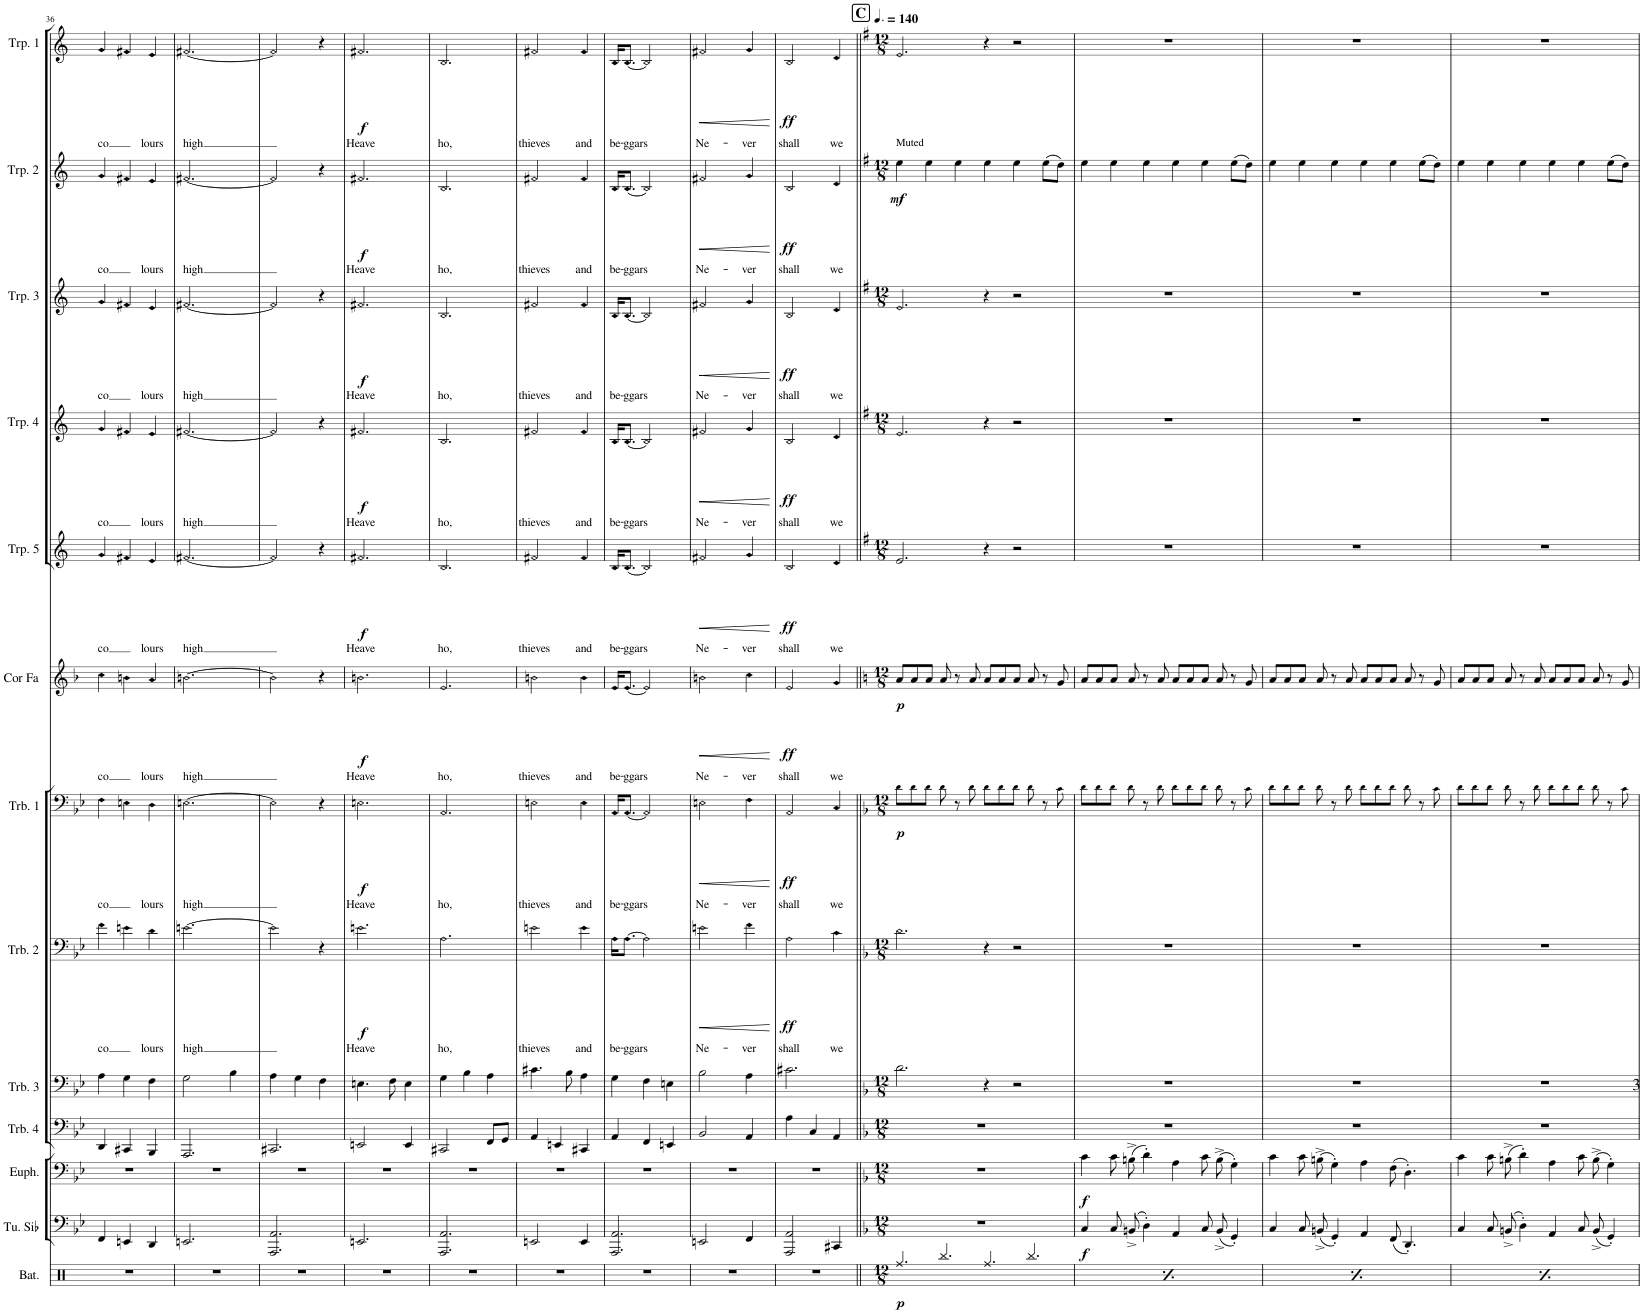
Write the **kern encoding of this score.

**kern	**dynam	**kern	**dynam	**kern	**dynam	**kern	**kern	**kern	**text	**dynam	**kern	**text	**dynam	**kern	**text	**dynam	**kern	**text	**dynam	**kern	**text	**dynam	**kern	**text	**dynam	**kern	**text	**dynam	**kern	**text	**dynam
*part13	*part13	*part12	*part12	*part11	*part11	*part10	*part9	*part8	*part8	*part8	*part7	*part7	*part7	*part6	*part6	*part6	*part5	*part5	*part5	*part4	*part4	*part4	*part3	*part3	*part3	*part2	*part2	*part2	*part1	*part1	*part1
*staff13	*staff13	*staff12	*staff12	*staff11	*staff11	*staff10	*staff9	*staff8	*staff8	*staff8	*staff7	*staff7	*staff7	*staff6	*staff6	*staff6	*staff5	*staff5	*staff5	*staff4	*staff4	*staff4	*staff3	*staff3	*staff3	*staff2	*staff2	*staff2	*staff1	*staff1	*staff1
*I"Batterie	*	*I"Tuba en Sib	*	*I"Euphonium	*	*I"Trombone 4	*I"Trombone 3	*I"Trombone 2	*	*	*I"Trombone 1	*	*	*I"Cor en Fa	*	*	*I"Trompette 5	*	*	*I"Trompette 4	*	*	*I"Trompette 3	*	*	*I"Trompette 2	*	*	*I"Trompette 1	*	*
*I'Bat.	*	*I'Tu. Sib	*	*I'Euph.	*	*I'Trb. 4	*I'Trb. 3	*I'Trb. 2	*	*	*I'Trb. 1	*	*	*I'Cor Fa	*	*	*I'Trp. 5	*	*	*I'Trp. 4	*	*	*I'Trp. 3	*	*	*I'Trp. 2	*	*	*I'Trp. 1	*	*
!!LO:PB:g=z
*clefX	*	*clefF4	*	*clefF4	*	*clefF4	*clefF4	*clefF4	*	*	*clefF4	*	*	*clefG2	*	*	*clefG2	*	*	*clefG2	*	*	*clefG2	*	*	*clefG2	*	*	*clefG2	*	*
*	*	*	*	*	*	*	*	*	*	*	*	*	*	*ITrd4c7	*	*	*ITrd1c2	*	*	*ITrd1c2	*	*	*ITrd1c2	*	*	*ITrd1c2	*	*	*ITrd1c2	*	*
*k[]	*	*k[b-e-]	*	*k[b-e-]	*	*k[b-e-]	*k[b-e-]	*k[b-e-]	*	*	*k[b-e-]	*	*	*k[b-]	*	*	*k[]	*	*	*k[]	*	*	*k[]	*	*	*k[]	*	*	*k[]	*	*
*M3/4	*	*M3/4	*	*M3/4	*	*M3/4	*M3/4	*M3/4	*	*	*M3/4	*	*	*M3/4	*	*	*M3/4	*	*	*M3/4	*	*	*M3/4	*	*	*M3/4	*	*	*M3/4	*	*
=36	=36	=36	=36	=36	=36	=36	=36	=36	=36	=36	=36	=36	=36	=36	=36	=36	=36	=36	=36	=36	=36	=36	=36	=36	=36	=36	=36	=36	=36	=36	=36
!	!	!	!	!	!	!	!	!	!LO:LY:b	!	!	!LO:LY:b	!	!	!LO:LY:b	!	!	!LO:LY:b	!	!	!LO:LY:b	!	!	!LO:LY:b	!	!	!LO:LY:b	!	!	!LO:LY:b	!
2.r	.	4FF/	.	2.r	.	4DD/	4A\	4f\	co	.	4F\	co	.	4cc\	co	.	4g/	co	.	4g/	co	.	4g/	co	.	4g/	co	.	4g/	co	.
.	.	4EEn/	.	.	.	4CC#X/	4G\	4en\	.	.	4En\	.	.	4bn\	.	.	4f#X/	.	.	4f#X/	.	.	4f#X/	.	.	4f#X/	.	.	4f#X/	.	.
!	!	!	!	!	!	!	!	!	!LO:LY:b	!	!	!LO:LY:b	!	!	!LO:LY:b	!	!	!LO:LY:b	!	!	!LO:LY:b	!	!	!LO:LY:b	!	!	!LO:LY:b	!	!	!LO:LY:b	!
.	.	4DD/	.	.	.	4BBB-/	4F\	4d\	lours	.	4D\	lours	.	4a/	lours	.	4e/	lours	.	4e/	lours	.	4e/	lours	.	4e/	lours	.	4e/	lours	.
=37	=37	=37	=37	=37	=37	=37	=37	=37	=37	=37	=37	=37	=37	=37	=37	=37	=37	=37	=37	=37	=37	=37	=37	=37	=37	=37	=37	=37	=37	=37	=37
!	!	!	!	!	!	!	!	!	!LO:LY:b	!	!	!LO:LY:b	!	!	!LO:LY:b	!	!	!LO:LY:b	!	!	!LO:LY:b	!	!	!LO:LY:b	!	!	!LO:LY:b	!	!	!LO:LY:b	!
2.r	.	2.EEn/	.	2.r	.	2.AAA/	2G\	[2.en\	high	.	[2.En\	high	.	[2.bn\	high	.	[2.f#X/	high	.	[2.f#X/	high	.	[2.f#X/	high	.	[2.f#X/	high	.	[2.f#X/	high	.
.	.	.	.	.	.	.	4B-\	.	.	.	.	.	.	.	.	.	.	.	.	.	.	.	.	.	.	.	.	.	.	.	.
=38	=38	=38	=38	=38	=38	=38	=38	=38	=38	=38	=38	=38	=38	=38	=38	=38	=38	=38	=38	=38	=38	=38	=38	=38	=38	=38	=38	=38	=38	=38	=38
2.r	.	2.AAA/ 2.AA/	.	2.r	.	2.CC#X/	4A\	2e\]	.	.	2E\]	.	.	2b\]	.	.	2f#/]	.	.	2f#/]	.	.	2f#/]	.	.	2f#/]	.	.	2f#/]	.	.
.	.	.	.	.	.	.	4G\	.	.	.	.	.	.	.	.	.	.	.	.	.	.	.	.	.	.	.	.	.	.	.	.
.	.	.	.	.	.	.	4F\	4r	.	.	4r	.	.	4r	.	.	4r	.	.	4r	.	.	4r	.	.	4r	.	.	4r	.	.
=39	=39	=39	=39	=39	=39	=39	=39	=39	=39	=39	=39	=39	=39	=39	=39	=39	=39	=39	=39	=39	=39	=39	=39	=39	=39	=39	=39	=39	=39	=39	=39
!	!	!	!	!	!	!	!	!	!LO:LY:b	!LO:DY:b	!	!LO:LY:b	!LO:DY:b	!	!LO:LY:b	!LO:DY:b	!	!LO:LY:b	!LO:DY:b	!	!LO:LY:b	!LO:DY:b	!	!LO:LY:b	!LO:DY:b	!	!LO:LY:b	!LO:DY:b	!	!LO:LY:b	!LO:DY:b
2.r	.	2.EEn/	.	2.r	.	2EEn/	4.En\	2.en\	Heave	f	2.En\	Heave	f	2.bn\	Heave	f	2.f#X/	Heave	f	2.f#X/	Heave	f	2.f#X/	Heave	f	2.f#X/	Heave	f	2.f#X/	Heave	f
.	.	.	.	.	.	.	8F\	.	.	.	.	.	.	.	.	.	.	.	.	.	.	.	.	.	.	.	.	.	.	.	.
.	.	.	.	.	.	4EE/	4E\	.	.	.	.	.	.	.	.	.	.	.	.	.	.	.	.	.	.	.	.	.	.	.	.
=40	=40	=40	=40	=40	=40	=40	=40	=40	=40	=40	=40	=40	=40	=40	=40	=40	=40	=40	=40	=40	=40	=40	=40	=40	=40	=40	=40	=40	=40	=40	=40
!	!	!	!	!	!	!	!	!	!LO:LY:b	!	!	!LO:LY:b	!	!	!LO:LY:b	!	!	!LO:LY:b	!	!	!LO:LY:b	!	!	!LO:LY:b	!	!	!LO:LY:b	!	!	!LO:LY:b	!
2.r	.	2.AAA/ 2.AA/	.	2.r	.	2CC#X/	4G\	2.A\	ho,	.	2.AA/	ho,	.	2.e/	ho,	.	2.B/	ho,	.	2.B/	ho,	.	2.B/	ho,	.	2.B/	ho,	.	2.B/	ho,	.
.	.	.	.	.	.	.	4B-\	.	.	.	.	.	.	.	.	.	.	.	.	.	.	.	.	.	.	.	.	.	.	.	.
.	.	.	.	.	.	8FF/L	4A\	.	.	.	.	.	.	.	.	.	.	.	.	.	.	.	.	.	.	.	.	.	.	.	.
.	.	.	.	.	.	8GG/J	.	.	.	.	.	.	.	.	.	.	.	.	.	.	.	.	.	.	.	.	.	.	.	.	.
=41	=41	=41	=41	=41	=41	=41	=41	=41	=41	=41	=41	=41	=41	=41	=41	=41	=41	=41	=41	=41	=41	=41	=41	=41	=41	=41	=41	=41	=41	=41	=41
!	!	!	!	!	!	!	!	!	!LO:LY:b	!	!	!LO:LY:b	!	!	!LO:LY:b	!	!	!LO:LY:b	!	!	!LO:LY:b	!	!	!LO:LY:b	!	!	!LO:LY:b	!	!	!LO:LY:b	!
2.r	.	2EEn/	.	2.r	.	4AA/	4.c#X\	2en\	thieves	.	2En\	thieves	.	2bn\	thieves	.	2f#X/	thieves	.	2f#X/	thieves	.	2f#X/	thieves	.	2f#X/	thieves	.	2f#X/	thieves	.
.	.	.	.	.	.	4EEn/	.	.	.	.	.	.	.	.	.	.	.	.	.	.	.	.	.	.	.	.	.	.	.	.	.
.	.	.	.	.	.	.	8B-\	.	.	.	.	.	.	.	.	.	.	.	.	.	.	.	.	.	.	.	.	.	.	.	.
!	!	!	!	!	!	!	!	!	!LO:LY:b	!	!	!LO:LY:b	!	!	!LO:LY:b	!	!	!LO:LY:b	!	!	!LO:LY:b	!	!	!LO:LY:b	!	!	!LO:LY:b	!	!	!LO:LY:b	!
.	.	4EE/	.	.	.	4CC#X/	4A\	4e\	and	.	4E\	and	.	4b\	and	.	4f#/	and	.	4f#/	and	.	4f#/	and	.	4f#/	and	.	4f#/	and	.
=42	=42	=42	=42	=42	=42	=42	=42	=42	=42	=42	=42	=42	=42	=42	=42	=42	=42	=42	=42	=42	=42	=42	=42	=42	=42	=42	=42	=42	=42	=42	=42
!	!	!	!	!	!	!	!	!	!LO:LY:b	!	!	!LO:LY:b	!	!	!LO:LY:b	!	!	!LO:LY:b	!	!	!LO:LY:b	!	!	!LO:LY:b	!	!	!LO:LY:b	!	!	!LO:LY:b	!
2.r	.	2.AAA/ 2.AA/	.	2.r	.	4AA/	4G\	16A\KL	be-	.	16AA/KL	be-	.	16e/KL	be-	.	16B/KL	be-	.	16B/KL	be-	.	16B/KL	be-	.	16B/KL	be-	.	16B/KL	be-	.
!	!	!	!	!	!	!	!	!	!LO:LY:b	!	!	!LO:LY:b	!	!	!LO:LY:b	!	!	!LO:LY:b	!	!	!LO:LY:b	!	!	!LO:LY:b	!	!	!LO:LY:b	!	!	!LO:LY:b	!
.	.	.	.	.	.	.	.	[8.A\J	-ggars	.	[8.AA/J	-ggars	.	[8.e/J	-ggars	.	[8.B/J	-ggars	.	[8.B/J	-ggars	.	[8.B/J	-ggars	.	[8.B/J	-ggars	.	[8.B/J	-ggars	.
.	.	.	.	.	.	4FF/	4F\	2A\]	.	.	2AA/]	.	.	2e/]	.	.	2B/]	.	.	2B/]	.	.	2B/]	.	.	2B/]	.	.	2B/]	.	.
.	.	.	.	.	.	4EEn/	4En\	.	.	.	.	.	.	.	.	.	.	.	.	.	.	.	.	.	.	.	.	.	.	.	.
=43	=43	=43	=43	=43	=43	=43	=43	=43	=43	=43	=43	=43	=43	=43	=43	=43	=43	=43	=43	=43	=43	=43	=43	=43	=43	=43	=43	=43	=43	=43	=43
!	!	!	!	!	!	!	!	!	!LO:LY:b	!LO:HP:b	!	!LO:LY:b	!LO:HP:b	!	!LO:LY:b	!LO:HP:b	!	!LO:LY:b	!LO:HP:b	!	!LO:LY:b	!LO:HP:b	!	!LO:LY:b	!LO:HP:b	!	!LO:LY:b	!LO:HP:b	!	!LO:LY:b	!LO:HP:b
2.r	.	2EEn/	.	2.r	.	2BB-/	2B-\	2en\	Ne-	<	2En\	Ne-	<	2bn\	Ne-	<	2f#X/	Ne-	<	2f#X/	Ne-	<	2f#X/	Ne-	<	2f#X/	Ne-	<	2f#X/	Ne-	<
!	!	!	!	!	!	!	!	!	!LO:LY:b	!	!	!LO:LY:b	!	!	!LO:LY:b	!	!	!LO:LY:b	!	!	!LO:LY:b	!	!	!LO:LY:b	!	!	!LO:LY:b	!	!	!LO:LY:b	!
.	.	4FF/	.	.	.	4AA/	4A\	4f\	-ver	.	4F\	-ver	.	4cc\	-ver	.	4g/	-ver	.	4g/	-ver	.	4g/	-ver	.	4g/	-ver	.	4g/	-ver	.
.	.	.	.	.	.	.	.	.	.	[	.	.	[	.	.	[	.	.	[	.	.	[	.	.	[	.	.	[	.	.	[
=44	=44	=44	=44	=44	=44	=44	=44	=44	=44	=44	=44	=44	=44	=44	=44	=44	=44	=44	=44	=44	=44	=44	=44	=44	=44	=44	=44	=44	=44	=44	=44
!	!	!	!	!	!	!	!	!	!LO:LY:b	!LO:DY:b	!	!LO:LY:b	!LO:DY:b	!	!LO:LY:b	!LO:DY:b	!	!LO:LY:b	!LO:DY:b	!	!LO:LY:b	!LO:DY:b	!	!LO:LY:b	!LO:DY:b	!	!LO:LY:b	!LO:DY:b	!	!LO:LY:b	!LO:DY:b
2.r	.	2AAA/ 2AA/	.	2.r	.	4A\	2.c#X\	2A\	shall	ff	2AA/	shall	ff	2e/	shall	ff	2B/	shall	ff	2B/	shall	ff	2B/	shall	ff	2B/	shall	ff	2B/	shall	ff
.	.	.	.	.	.	4C/	.	.	.	.	.	.	.	.	.	.	.	.	.	.	.	.	.	.	.	.	.	.	.	.	.
!	!	!	!	!	!	!	!	!	!LO:LY:b	!	!	!LO:LY:b	!	!	!LO:LY:b	!	!	!LO:LY:b	!	!	!LO:LY:b	!	!	!LO:LY:b	!	!	!LO:LY:b	!	!	!LO:LY:b	!
.	.	4CC#X/	.	.	.	4AA/	.	4c\	we	.	4C/	we	.	4g/	we	.	4d/	we	.	4d/	we	.	4d/	we	.	4d/	we	.	4d/	we	.
=45||	=45||	=45||	=45||	=45||	=45||	=45||	=45||	=45||	=45||	=45||	=45||	=45||	=45||	=45||	=45||	=45||	=45||	=45||	=45||	=45||	=45||	=45||	=45||	=45||	=45||	=45||	=45||	=45||	=45||	=45||	=45||
!!LO:REH:place=s1:a:B:cj:fs=14:t=C
*	*	*k[b-]	*	*k[b-]	*	*k[b-]	*k[b-]	*k[b-]	*	*	*k[b-]	*	*	*k[]	*	*	*k[f#]	*	*	*k[f#]	*	*	*k[f#]	*	*	*k[f#]	*	*	*k[f#]	*	*
*M12/8	*	*M12/8	*	*M12/8	*	*M12/8	*M12/8	*M12/8	*	*	*M12/8	*	*	*M12/8	*	*	*M12/8	*	*	*M12/8	*	*	*M12/8	*	*	*M12/8	*	*	*M12/8	*	*
*	*	*	*	*	*	*	*	*	*	*	*	*	*	*	*	*	*	*	*	*	*	*	*	*	*	*	*	*	*MM210	*	*
!	!	!	!	!	!	!	!	!	!	!	!	!	!	!	!	!	!	!	!	!	!	!	!	!	!	!LO:TX:a:t=Muted	!	!	!	!	!
!	!LO:DY:b	!	!	!	!	!	!	!	!	!	!	!	!LO:DY:b	!	!	!LO:DY:b	!	!	!	!	!	!	!	!	!	!	!	!LO:DY:b	!	!	!
4.Rff/	p	1.r	.	1.r	.	1.r	2.d\	2.d\	.	.	8d!\L	.	p	8a/L	.	p	2.e/	.	.	2.e/	.	.	2.e/	.	.	4ee\	.	mf	2.e/	.	.
.	.	.	.	.	.	.	.	.	.	.	8d!\	.	.	8a/	.	.	.	.	.	.	.	.	.	.	.	.	.	.	.	.	.
.	.	.	.	.	.	.	.	.	.	.	8d!\J	.	.	8a/J	.	.	.	.	.	.	.	.	.	.	.	4ee\	.	.	.	.	.
4.Rbb/	.	.	.	.	.	.	.	.	.	.	8d!\	.	.	8a/	.	.	.	.	.	.	.	.	.	.	.	.	.	.	.	.	.
.	.	.	.	.	.	.	.	.	.	.	8r	.	.	8r	.	.	.	.	.	.	.	.	.	.	.	4ee\	.	.	.	.	.
.	.	.	.	.	.	.	.	.	.	.	8d!\	.	.	8a/	.	.	.	.	.	.	.	.	.	.	.	.	.	.	.	.	.
4.Rff/	.	.	.	.	.	.	4r	4r	.	.	8d!\L	.	.	8a/L	.	.	4r	.	.	4r	.	.	4r	.	.	4ee\	.	.	4r	.	.
.	.	.	.	.	.	.	.	.	.	.	8d!\	.	.	8a/	.	.	.	.	.	.	.	.	.	.	.	.	.	.	.	.	.
.	.	.	.	.	.	.	2r	2r	.	.	8d!\J	.	.	8a/J	.	.	2r	.	.	2r	.	.	2r	.	.	4ee\	.	.	2r	.	.
4.Rbb/	.	.	.	.	.	.	.	.	.	.	8d!\	.	.	8a/	.	.	.	.	.	.	.	.	.	.	.	.	.	.	.	.	.
.	.	.	.	.	.	.	.	.	.	.	8r	.	.	8r	.	.	.	.	.	.	.	.	.	.	.	(8ee\L	.	.	.	.	.
.	.	.	.	.	.	.	.	.	.	.	8c!\	.	.	8g/	.	.	.	.	.	.	.	.	.	.	.	8dd\J)	.	.	.	.	.
=46	=46	=46	=46	=46	=46	=46	=46	=46	=46	=46	=46	=46	=46	=46	=46	=46	=46	=46	=46	=46	=46	=46	=46	=46	=46	=46	=46	=46	=46	=46	=46
!	!LO:DY:b	!	!LO:DY:b	!	!LO:DY:b	!	!	!	!	!	!	!	!	!	!	!	!	!	!	!	!	!	!	!	!	!	!	!	!	!	!
4.Rff/	p	4C/	f	4c\	f	1.r	1.r	1.r	.	.	8d!\L	.	.	8a/L	.	.	1.r	.	.	1.r	.	.	1.r	.	.	4ee\	.	.	1.r	.	.
.	.	.	.	.	.	.	.	.	.	.	8d!\	.	.	8a/	.	.	.	.	.	.	.	.	.	.	.	.	.	.	.	.	.
.	.	8C/	.	8c\	.	.	.	.	.	.	8d!\J	.	.	8a/J	.	.	.	.	.	.	.	.	.	.	.	4ee\	.	.	.	.	.
4.Rbb/	.	(8BBn^/	.	(8Bn^\	.	.	.	.	.	.	8d!\	.	.	8a/	.	.	.	.	.	.	.	.	.	.	.	.	.	.	.	.	.
.	.	4D'\)	.	4d'\)	.	.	.	.	.	.	8r	.	.	8r	.	.	.	.	.	.	.	.	.	.	.	4ee\	.	.	.	.	.
.	.	.	.	.	.	.	.	.	.	.	8d!\	.	.	8a/	.	.	.	.	.	.	.	.	.	.	.	.	.	.	.	.	.
4.Rff/	.	4AA/	.	4A\	.	.	.	.	.	.	8d!\L	.	.	8a/L	.	.	.	.	.	.	.	.	.	.	.	4ee\	.	.	.	.	.
.	.	.	.	.	.	.	.	.	.	.	8d!\	.	.	8a/	.	.	.	.	.	.	.	.	.	.	.	.	.	.	.	.	.
.	.	8C/	.	8c\	.	.	.	.	.	.	8d!\J	.	.	8a/J	.	.	.	.	.	.	.	.	.	.	.	4ee\	.	.	.	.	.
4.Rbb/	.	(8BB^/	.	(8B^\	.	.	.	.	.	.	8d!\	.	.	8a/	.	.	.	.	.	.	.	.	.	.	.	.	.	.	.	.	.
.	.	4GG'/)	.	4G'\)	.	.	.	.	.	.	8r	.	.	8r	.	.	.	.	.	.	.	.	.	.	.	(8ee\L	.	.	.	.	.
.	.	.	.	.	.	.	.	.	.	.	8c!\	.	.	8g/	.	.	.	.	.	.	.	.	.	.	.	8dd\J)	.	.	.	.	.
=47	=47	=47	=47	=47	=47	=47	=47	=47	=47	=47	=47	=47	=47	=47	=47	=47	=47	=47	=47	=47	=47	=47	=47	=47	=47	=47	=47	=47	=47	=47	=47
!	!LO:DY:b	!	!	!	!	!	!	!	!	!	!	!	!	!	!	!	!	!	!	!	!	!	!	!	!	!	!	!	!	!	!
4.Rff/	p	4C/	.	4c\	.	1.r	1.r	1.r	.	.	8d!\L	.	.	8a/L	.	.	1.r	.	.	1.r	.	.	1.r	.	.	4ee\	.	.	1.r	.	.
.	.	.	.	.	.	.	.	.	.	.	8d!\	.	.	8a/	.	.	.	.	.	.	.	.	.	.	.	.	.	.	.	.	.
.	.	8C/	.	8c\	.	.	.	.	.	.	8d!\J	.	.	8a/J	.	.	.	.	.	.	.	.	.	.	.	4ee\	.	.	.	.	.
4.Rbb/	.	(8BBn^/	.	(8Bn^\	.	.	.	.	.	.	8d!\	.	.	8a/	.	.	.	.	.	.	.	.	.	.	.	.	.	.	.	.	.
.	.	4GG'/)	.	4G'\)	.	.	.	.	.	.	8r	.	.	8r	.	.	.	.	.	.	.	.	.	.	.	4ee\	.	.	.	.	.
.	.	.	.	.	.	.	.	.	.	.	8d!\	.	.	8a/	.	.	.	.	.	.	.	.	.	.	.	.	.	.	.	.	.
4.Rff/	.	4AA/	.	4A\	.	.	.	.	.	.	8d!\L	.	.	8a/L	.	.	.	.	.	.	.	.	.	.	.	4ee\	.	.	.	.	.
.	.	.	.	.	.	.	.	.	.	.	8d!\	.	.	8a/	.	.	.	.	.	.	.	.	.	.	.	.	.	.	.	.	.
.	.	(8FF/	.	(8F\	.	.	.	.	.	.	8d!\J	.	.	8a/J	.	.	.	.	.	.	.	.	.	.	.	4ee\	.	.	.	.	.
4.Rbb/	.	4.DD'/)	.	4.D'\)	.	.	.	.	.	.	8d!\	.	.	8a/	.	.	.	.	.	.	.	.	.	.	.	.	.	.	.	.	.
.	.	.	.	.	.	.	.	.	.	.	8r	.	.	8r	.	.	.	.	.	.	.	.	.	.	.	(8ee\L	.	.	.	.	.
.	.	.	.	.	.	.	.	.	.	.	8c!\	.	.	8g/	.	.	.	.	.	.	.	.	.	.	.	8dd\J)	.	.	.	.	.
=48	=48	=48	=48	=48	=48	=48	=48	=48	=48	=48	=48	=48	=48	=48	=48	=48	=48	=48	=48	=48	=48	=48	=48	=48	=48	=48	=48	=48	=48	=48	=48
!	!LO:DY:b	!	!	!	!	!	!	!	!	!	!	!	!	!	!	!	!	!	!	!	!	!	!	!	!	!	!	!	!	!	!
4.Rff/	p	4C/	.	4c\	.	1.r	1.r	1.r	.	.	8d!\L	.	.	8a/L	.	.	1.r	.	.	1.r	.	.	1.r	.	.	4ee\	.	.	1.r	.	.
.	.	.	.	.	.	.	.	.	.	.	8d!\	.	.	8a/	.	.	.	.	.	.	.	.	.	.	.	.	.	.	.	.	.
.	.	8C/	.	8c\	.	.	.	.	.	.	8d!\J	.	.	8a/J	.	.	.	.	.	.	.	.	.	.	.	4ee\	.	.	.	.	.
4.Rbb/	.	(8BBn^/	.	(8Bn^\	.	.	.	.	.	.	8d!\	.	.	8a/	.	.	.	.	.	.	.	.	.	.	.	.	.	.	.	.	.
.	.	4D'\)	.	4d'\)	.	.	.	.	.	.	8r	.	.	8r	.	.	.	.	.	.	.	.	.	.	.	4ee\	.	.	.	.	.
.	.	.	.	.	.	.	.	.	.	.	8d!\	.	.	8a/	.	.	.	.	.	.	.	.	.	.	.	.	.	.	.	.	.
4.Rff/	.	4AA/	.	4A\	.	.	.	.	.	.	8d!\L	.	.	8a/L	.	.	.	.	.	.	.	.	.	.	.	4ee\	.	.	.	.	.
.	.	.	.	.	.	.	.	.	.	.	8d!\	.	.	8a/	.	.	.	.	.	.	.	.	.	.	.	.	.	.	.	.	.
.	.	8C/	.	8c\	.	.	.	.	.	.	8d!\J	.	.	8a/J	.	.	.	.	.	.	.	.	.	.	.	4ee\	.	.	.	.	.
4.Rbb/	.	(8BB^/	.	(8B^\	.	.	.	.	.	.	8d!\	.	.	8a/	.	.	.	.	.	.	.	.	.	.	.	.	.	.	.	.	.
.	.	4GG'/)	.	4G'\)	.	.	.	.	.	.	8r	.	.	8r	.	.	.	.	.	.	.	.	.	.	.	(8ee\L	.	.	.	.	.
.	.	.	.	.	.	.	.	.	.	.	8c!\	.	.	8g/	.	.	.	.	.	.	.	.	.	.	.	8dd\J)	.	.	.	.	.
=	=	=	=	=	=	=	=	=	=	=	=	=	=	=	=	=	=	=	=	=	=	=	=	=	=	=	=	=	=	=	=
*-	*-	*-	*-	*-	*-	*-	*-	*-	*-	*-	*-	*-	*-	*-	*-	*-	*-	*-	*-	*-	*-	*-	*-	*-	*-	*-	*-	*-	*-	*-	*-
